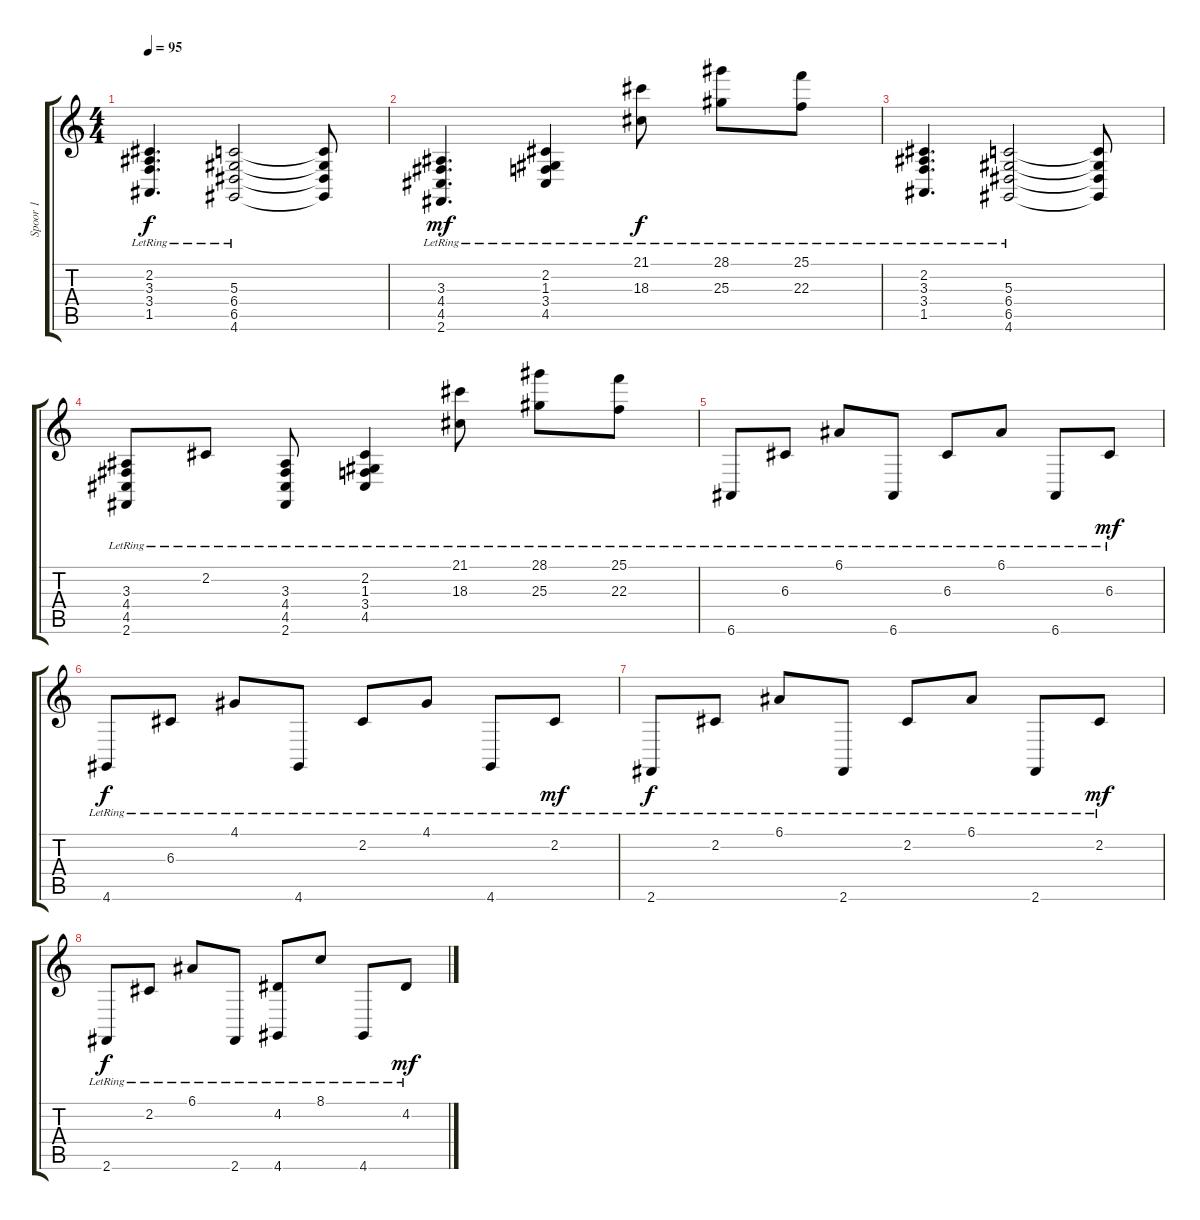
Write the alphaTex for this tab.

\track ("Spoor 1" "Spoor 1") {instrument acousticgrandpiano}
\staff {score tabs}
\tuning (E4 B3 G3 D3 A2 E2) {hide}
\ts (4 4)
\tempo 95
\clef g2
\ks c
(2.2{lr} 3.3{lr} 3.4{lr} 1.5{lr}).4{d dy f} (5.3{lr} 6.4{lr} 6.5{lr} 4.6{lr}).2 (5.3{t} 6.4{t} 6.5{t} 4.6{t}).8 |
(3.3{lr} 4.4{lr} 4.5{lr} 2.6{lr}).4{d dy mf} (2.2{lr} 1.3{lr} 3.4{lr} 4.5{lr}).4 (21.1{lr} 18.3{lr}).8{dy f} (28.1{lr} 25.3{lr}).8 (25.1{lr} 22.3{lr}).8 |
(2.2{lr} 3.3{lr} 3.4{lr} 1.5{lr}).4{d} (5.3{lr} 6.4{lr} 6.5{lr} 4.6{lr}).2 (5.3{t} 6.4{t} 6.5{t} 4.6{t}).8 |
(3.3{lr} 4.4{lr} 4.5{lr} 2.6{lr}).8 2.2{lr}.8 (3.3{lr} 4.4{lr} 4.5{lr} 2.6{lr}).8 (2.2{lr} 1.3{lr} 3.4{lr} 4.5{lr}).4 (21.1{lr} 18.3{lr}).8 (28.1{lr} 25.3{lr}).8 (25.1{lr} 22.3{lr}).8 |
6.6{lr}.8 6.3{lr}.8 6.1{lr}.8 6.6{lr}.8 6.3{lr}.8 6.1{lr}.8 6.6{lr}.8 6.3{lr}.8{dy mf} |
4.6{lr}.8{dy f} 6.3{lr}.8 4.1{lr}.8 4.6{lr}.8 2.2{lr}.8 4.1{lr}.8 4.6{lr}.8 2.2{lr}.8{dy mf} |
2.6{lr}.8{dy f} 2.2{lr}.8 6.1{lr}.8 2.6{lr}.8 2.2{lr}.8 6.1{lr}.8 2.6{lr}.8 2.2{lr}.8{dy mf} |
2.6{lr}.8{dy f} 2.2{lr}.8 6.1{lr}.8 2.6{lr}.8 (4.2{lr} 4.6{lr}).8 8.1{lr}.8 4.6{lr}.8 4.2{lr}.8{dy mf}
